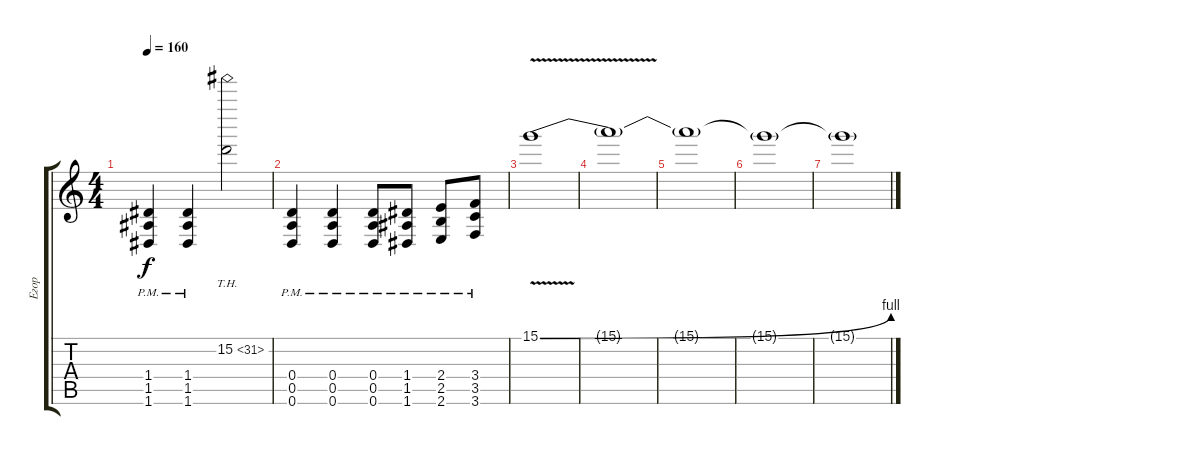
\track ("Егор" "Егор") {instrument distortionguitar}
\staff {score tabs}
\tuning (E4 B3 G3 D3 A2 D2) {hide}
\ts (4 4)
\tempo 160
\clef g2
\ks c
(1.4{pm} 1.5{pm} 1.6{pm}).4{dy f} (1.4{pm} 1.5{pm} 1.6{pm}).4 15.2{th 16}.2 |
(0.4{pm} 0.5{pm} 0.6{pm}).4 (0.4{pm} 0.5{pm} 0.6{pm}).4 (0.4{pm} 0.5{pm} 0.6{pm}).8 (1.4{pm} 1.5{pm} 1.6{pm}).8 (2.4{pm} 2.5{pm} 2.6{pm}).8 (3.4{pm} 3.5{pm} 3.6{pm}).8 |
15.1{be (bend 0 0 60 4) v}.1 |
15.1{t}.1 |
15.1{t}.1 |
15.1{t}.1 |
15.1{t}.1
